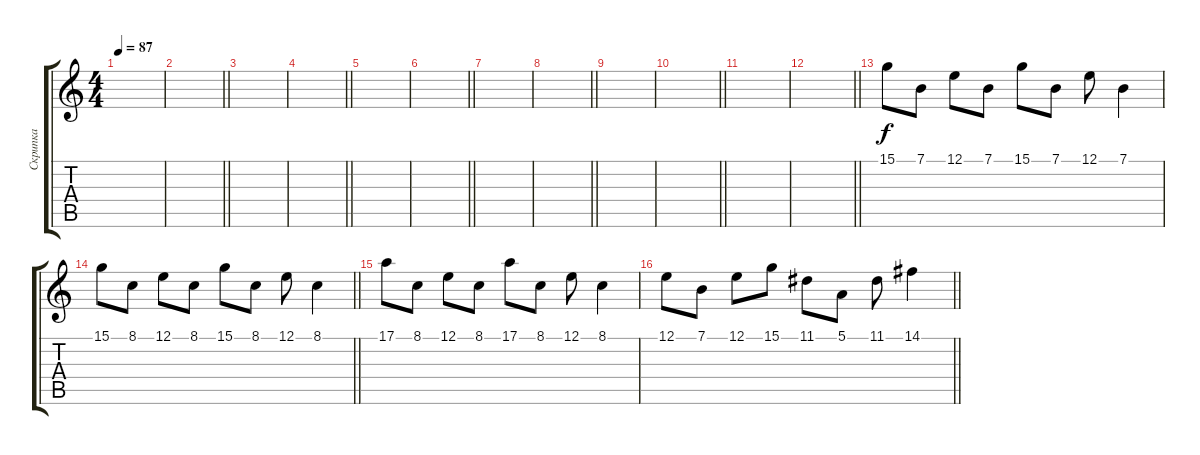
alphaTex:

\track ("Скрипка" "Скрипка") {instrument stringensemble1}
\staff {score tabs}
\tuning (E4 B3 G3 D3 A2 E2) {hide}
\ts (4 4)
\tempo 87
\clef g2
\ks c
|
\barLineRight lightlight
|
|
\barLineRight lightlight
|
|
\barLineRight lightlight
|
|
\barLineRight lightlight
|
|
\barLineRight lightlight
|
|
\barLineRight lightlight
|
15.1.8 7.1.8 12.1.8 7.1.8 15.1.8 7.1.8 12.1.8 7.1.4 |
\barLineRight lightlight
15.1.8 8.1.8 12.1.8 8.1.8 15.1.8 8.1.8 12.1.8 8.1.4 |
17.1.8 8.1.8 12.1.8 8.1.8 17.1.8 8.1.8 12.1.8 8.1.4 |
\barLineRight lightlight
12.1.8 7.1.8 12.1.8 15.1.8 11.1.8 5.1.8 11.1.8 14.1.4
